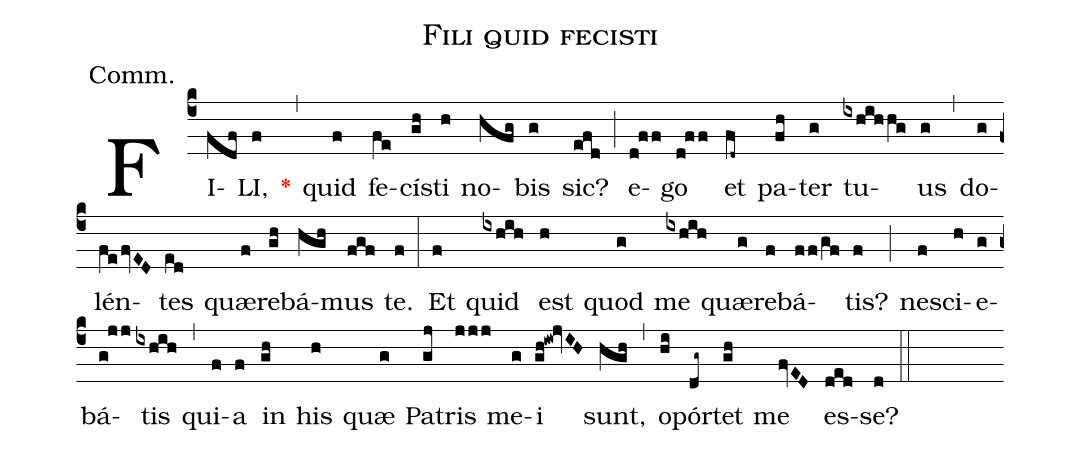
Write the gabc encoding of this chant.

name:Fili quid fecisti;
annotation:Comm.;
mode:I.;
office-part:Communion;
%%
(c4) FI(fdf)LI,(f) <v>\red{*}</v>(,) quid(f) fe(fe)cí(gh)sti(h) no(hfg)bis(g) sic?(efd) (;) e(d!ff)go(d!ff) et(fd~) pa(fh)ter(g) tu(ixhihhg)us(g) (,) do(g)lén(fefvED)tes(ed) quæ(f)re(gh)bá(hgh)mus(fgf) te.(f) (:) Et(f) quid(ixhih) est(h) quod(g) me(ixhih) quæ(g)re(f)bá(ff/gf)tis?(f) (;) ne(f)sci(h)e(g)bá(g!jj)tis(ixhih) (,) qui(f)a(f) in(gh) his(h) quæ(g) Pa(gj)tris(jjj) me(g)i(gh!iw!jvIH) sunt,(hgh) (,) o(hi)pór(dg~)tet(gh) me(fvED) es(ded)se?(d) (::)
